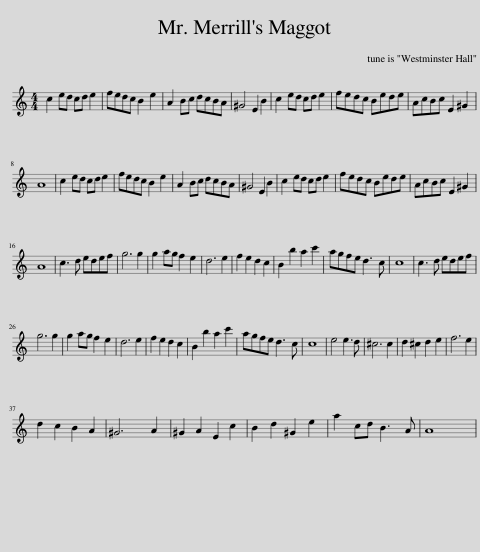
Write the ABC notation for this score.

X:1
L:1/8
M:4/4
I:linebreak $
K:C
V:1 treble
V:1
 c2 ed cd e2 | fedc B2 e2 | A2 Bc dcBA | ^G4 E2 B2 | c2 ed cd e2 | %5
 fedc Bede | AcBc E2 ^G2 |$ A8 | c2 ed cd e2 | fedc B2 e2 | %10
 A2 Bc dcBA | ^G4 E2 B2 | c2 ed cd e2 | fedc Bede | AcBc E2 ^G2 |$ %15
 A8 | c3 d edef | g6 g2 | g2 ag f2 e2 | d6 e2 | %20
 f2 e2 d2 c2 | B2 b2 a2 c'2 | agfe d3 c | c8 | c3 d edef |$ %25
 g6 g2 | g2 ag f2 e2 | d6 e2 | f2 e2 d2 c2 | B2 b2 a2 c'2 | %30
 agfe d3 c | c8 | e4 e3 d | ^c6 c2 | d2 ^c2 d2 e2 | %35
 f6 e2 |$ d2 c2 B2 A2 | ^G6 A2 | ^G2 A2 E2 c2 | B2 d2 ^G2 e2 | %40
 a2 cd B3 A | A8 | %42
